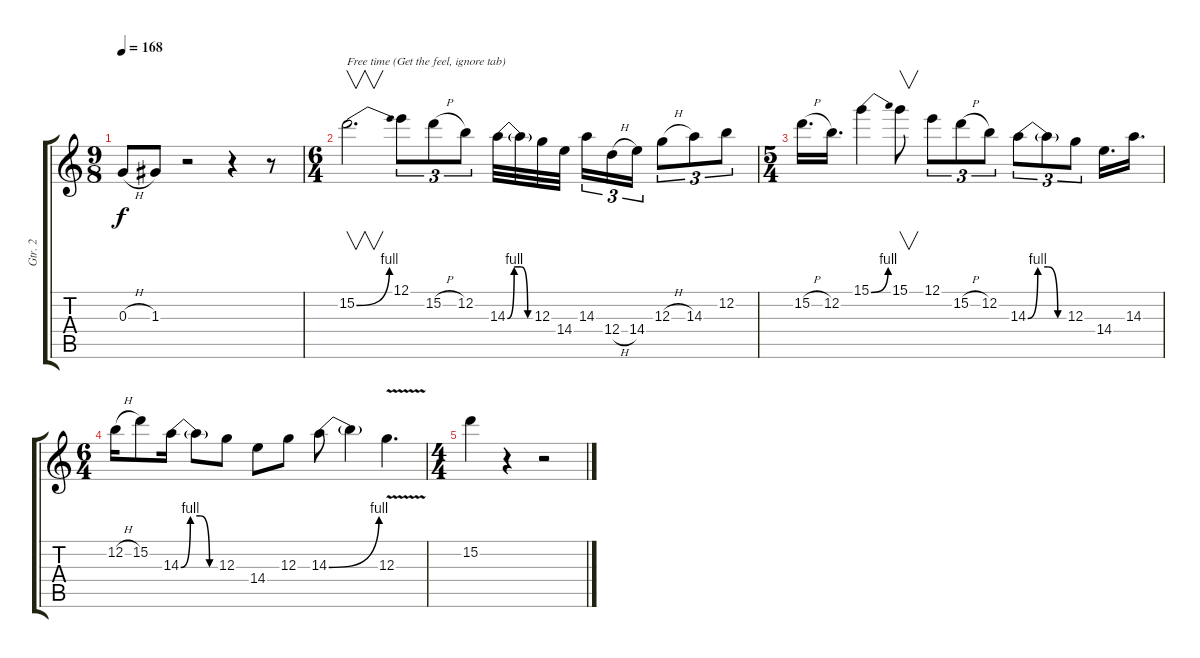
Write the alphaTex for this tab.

\track ("Gtr. 2" "Gtr. 2") {instrument overdrivenguitar}
\staff {score tabs}
\tuning (E4 B3 G3 D3 A2 E2) {hide}
\ts (9 8)
\tempo 168
\clef g2
\ks c
0.3{h}.8{dy f} 1.3.8 r.2 r.4 r.8 |
\ts (6 4)
15.2{be (bend 0 0 60 4)}.2{v d txt "Free time (Get the feel, ignore tab)"} 12.1.8{tu (3 2)} 15.2{h}.8{tu (3 2)} 12.2.8{tu (3 2)} 14.3{be (custom 0 0 15 4 30 4 45 0 60 0)}.32 14.3{t}.32 12.3.32 14.4.32 14.3.16{tu (3 2)} 12.4{h}.16{tu (3 2)} 14.4.16{tu (3 2)} 12.3{h}.8{tu (3 2)} 14.3.8{tu (3 2)} 12.2.8{tu (3 2)} |
\ts (5 4)
15.2{h}.16{d} 12.2.16{d} 15.1{be (bend 0 0 60 4)}.4 15.1.8{v} 12.1.8{tu (3 2)} 15.2{h}.8{tu (3 2)} 12.2.8{tu (3 2)} 14.3{be (custom 0 0 15 4 30 4 45 0 60 0)}.8{tu (3 2)} 14.3{t}.8{tu (3 2)} 12.3.8{tu (3 2)} 14.4.16{d} 14.3.16{d} |
\ts (6 4)
12.2{h}.16 15.2.8 14.3{be (custom 0 0 15 4 30 4 45 0 60 0)}.16 14.3{t}.8 12.3.8 14.4.8 12.3.8 14.3{be (bend 0 0 60 4)}.8 14.3{t}.4 12.3{v}.4{d} |
\ts (4 4)
15.2.4 r.4 r.2
